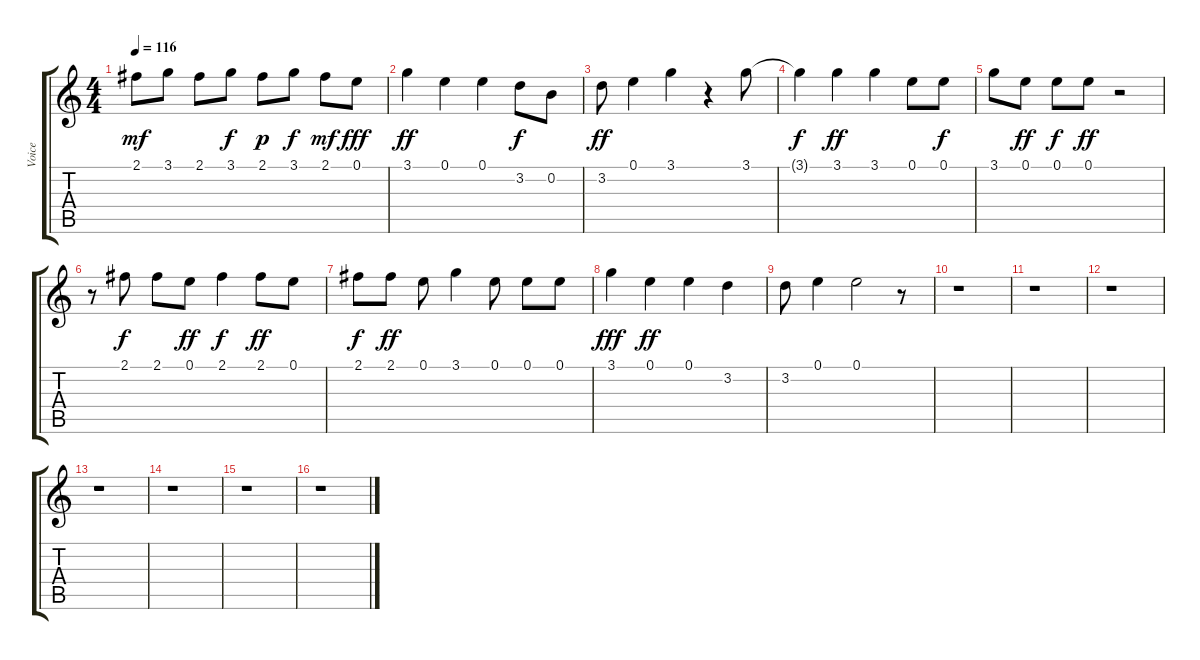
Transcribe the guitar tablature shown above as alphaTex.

\track ("Voice" "Voice") {instrument electricguitarjazz}
\staff {score tabs}
\tuning (E4 B3 G3 D3 A2 E2) {hide}
\ts (4 4)
\tempo 116
\clef g2
\ks c
2.1.8{dy mf} 3.1.8 2.1.8 3.1.8{dy f} 2.1.8{dy p} 3.1.8{dy f} 2.1.8{dy mf} 0.1.8{dy fff} |
3.1.4{dy ff} 0.1.4 0.1.4 3.2.8{dy f} 0.2.8 |
3.2.8{dy ff} 0.1.4 3.1.4 r.4 3.1.8 |
3.1{t}.4{dy f} 3.1.4{dy ff} 3.1.4 0.1.8 0.1.8{dy f} |
3.1.8 0.1.8{dy ff} 0.1.8{dy f} 0.1.8{dy ff} r.2 |
r.8 2.1.8{dy f} 2.1.8 0.1.8{dy ff} 2.1.4{dy f} 2.1.8{dy ff} 0.1.8 |
2.1.8{dy f} 2.1.8{dy ff} 0.1.8 3.1.4 0.1.8 0.1.8 0.1.8 |
3.1.4{dy fff} 0.1.4{dy ff} 0.1.4 3.2.4 |
3.2.8 0.1.4 0.1.2 r.8 |
r.1 |
r.1 |
r.1 |
r.1 |
r.1 |
r.1 |
r.1
